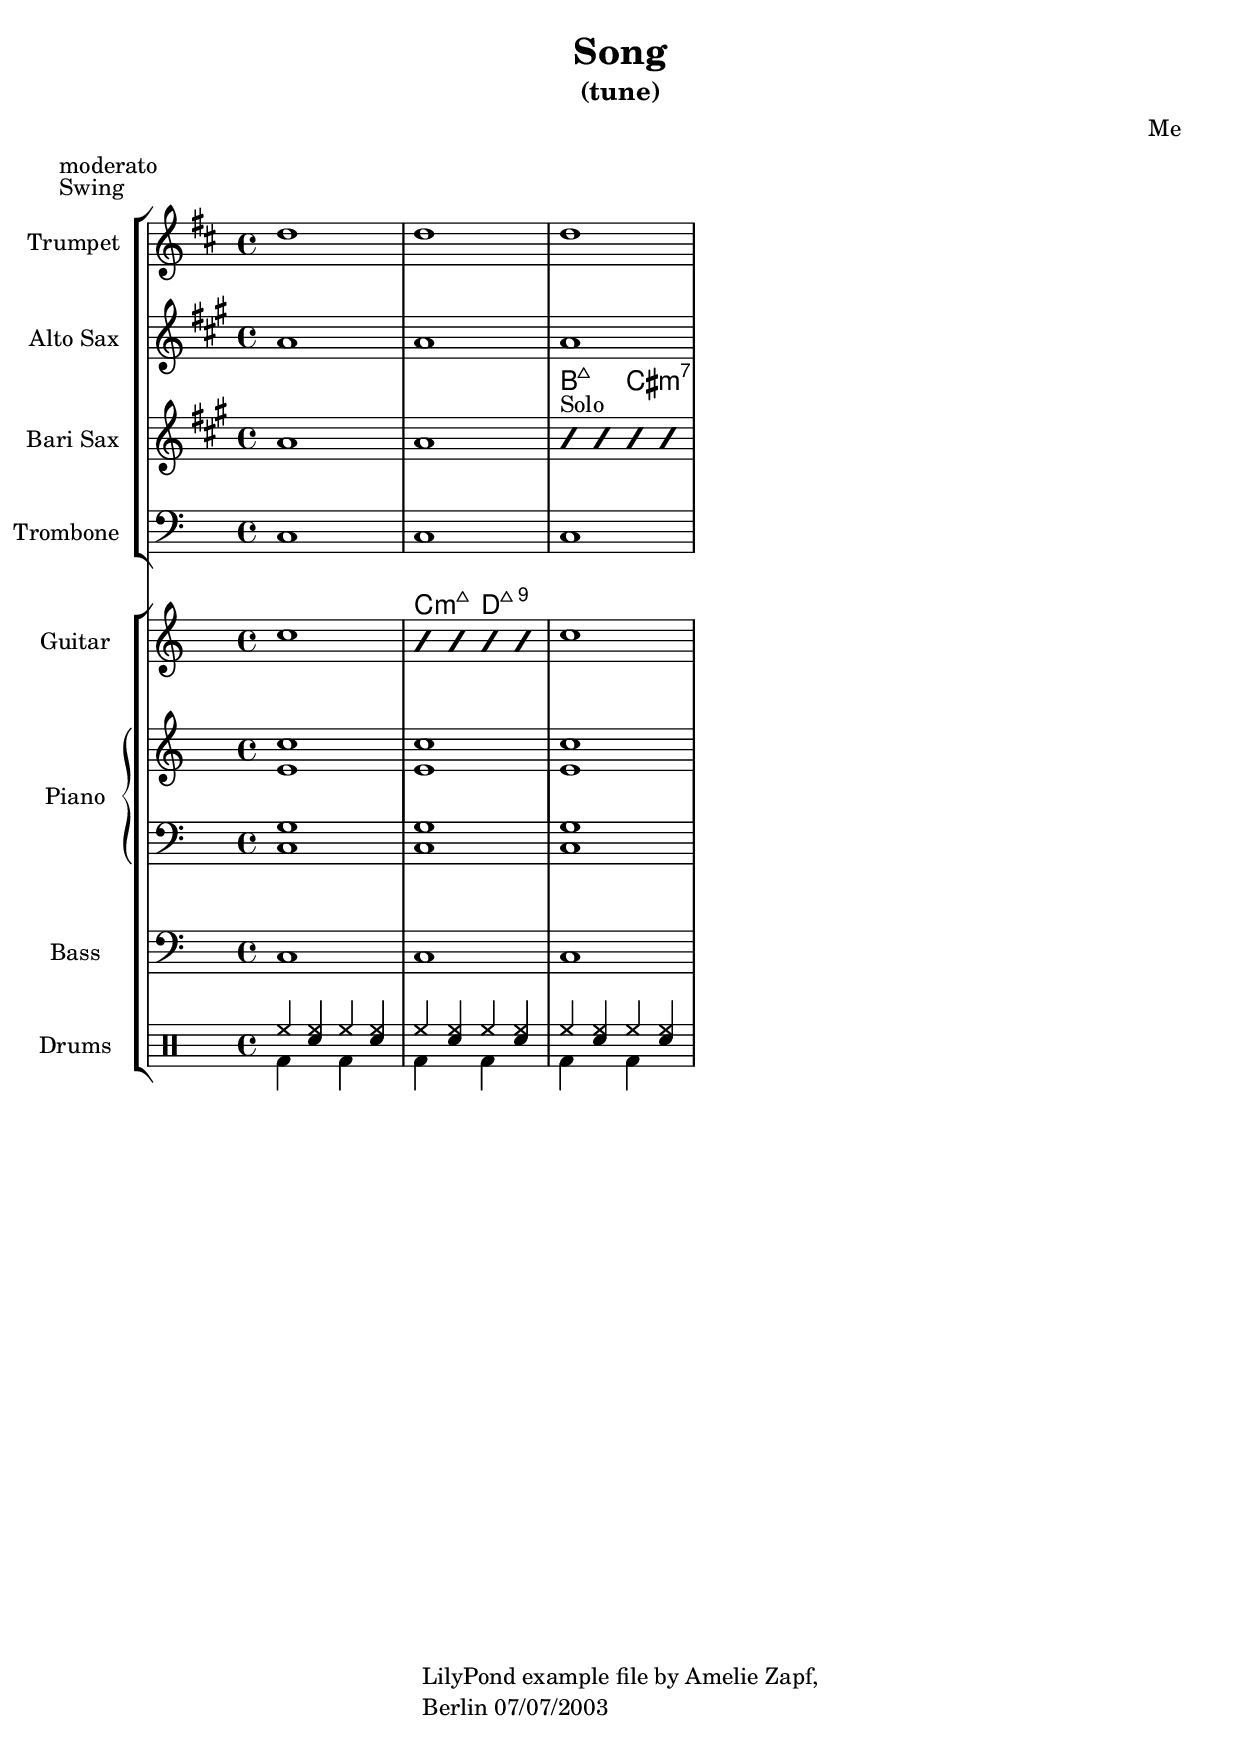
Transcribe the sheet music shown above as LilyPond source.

%% DO NOT EDIT this file manually; it is automatically
%% generated from LSR http://lsr.dsi.unimi.it
%% Make any changes in LSR itself, or in Documentation/snippets/new/ ,
%% and then run scripts/auxiliar/makelsr.py
%%
%% This file is in the public domain.
\version "2.15.7"

\header {
  lsrtags = "keyboards, percussion, fretted-strings, template"

%% Translation of GIT committish: 2d548a99cb9dba80f2ff035582009477cd37eceb
  texidoces = "
Ésta es una plantilla bastante avanzada, para un conjunto de
jazz. Observe que la notación de todos los instrumentos está en
@code{\\key c \\major} (Do mayor). Esto se refiere al tono de
concierto; la armadura se transporta automáticamente si la música está
dentro de una sección @code{\\transpose}.

"
  doctitlees = "Plantilla para combo de jazz"


%% Translation of GIT committish: 514674cb00c18629242dfcde0c1a4976758adc56
  texidocit = "
Ecco un modello piuttosto complesso, per un gruppo jazz. Si noti che tutti
gli strumenti sono in @code{\\key c \\major}. Si tratta della tonalità
reale; sarà trasposta automaticamente includendo la
musica all'interno di una sezione @code{\\transpose}.

"
  doctitleit = "Modello per combo jazz"

%% Translation of GIT committish: 0a868be38a775ecb1ef935b079000cebbc64de40
  texidocde = "
Hier ist ein ziemlich kompliziertes Beispiel für ein Jazz-Ensemble. Achtung:
Alle Instrumente sind in @code{\\key c \major} (C-Dur) notiert. Das bezieht sich
auf die klingende Musik: LilyPond transponiert die Tonart automatisch, wenn
sich die Noten innerhalb eines @code{\\transpose}-Abschnitts befinden.

"

  doctitlede = "Vorlage für Jazz-Combo"

%% Translation of GIT committish: bdfe3dc8175a2d7e9ea0800b5b04cfb68fe58a7a
  texidocfr = "
Bien que compliqué de prime abord, voici un canevas tout à fait indiqué
pour les ensembles de jazz.  Vous noterez que tous les instruments sont
notés en ut (@code{\\key c \major}), la tonalité de concert.  Les notes
seront automatiquement transposée dès lors qu'elles seront inscrites
dans une section @code{\\transpose}.

"
  doctitlefr = "Symboles de jazz"

  texidoc = "
This is quite an advanced template, for a jazz ensemble. Note that all
instruments are notated in @code{\\key c \\major}. This refers to the
key in concert pitch; the key will be automatically transposed if the
music is within a @code{\\transpose} section.

"
  doctitle = "Jazz combo template"
} % begin verbatim

\header {
  title = "Song"
  subtitle = "(tune)"
  composer = "Me"
  meter = "moderato"
  piece = "Swing"
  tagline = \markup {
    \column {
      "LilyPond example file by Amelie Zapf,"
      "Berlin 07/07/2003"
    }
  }
}

%#(set-global-staff-size 16)
\include "english.ly"

%%%%%%%%%%%% Some macros %%%%%%%%%%%%%%%%%%%

sl = {
  \override NoteHead #'style = #'slash
  \override Stem #'transparent = ##t
}
nsl = {
  \revert NoteHead #'style
  \revert Stem #'transparent
}
crOn = \override NoteHead #'style = #'cross
crOff = \revert NoteHead #'style

%% insert chord name style stuff here.

jazzChords = { }

%%%%%%%%%%%% Keys'n'thangs %%%%%%%%%%%%%%%%%

global = { \time 4/4 }

Key = { \key c \major }

% ############ Horns ############

% ------ Trumpet ------
trpt = \transpose c d \relative c'' {
  \Key
  c1 | c | c |
}
trpHarmony = \transpose c' d {
  \jazzChords
}
trumpet = {
  \global
  \set Staff.instrumentName = #"Trumpet"
  \clef treble
  <<
    \trpt
  >>
}

% ------ Alto Saxophone ------
alto = \transpose c a \relative c' {
  \Key
  c1 | c | c |
}
altoHarmony = \transpose c' a {
  \jazzChords
}
altoSax = {
  \global
  \set Staff.instrumentName = #"Alto Sax"
  \clef treble
  <<
    \alto
  >>
}

% ------ Baritone Saxophone ------
bari = \transpose c a' \relative c {
  \Key
  c1
  c1
  \sl
  d4^"Solo" d d d
  \nsl
}
bariHarmony = \transpose c' a \chordmode {
  \jazzChords s1 s d2:maj e:m7
}
bariSax = {
  \global
  \set Staff.instrumentName = #"Bari Sax"
  \clef treble
  <<
    \bari
  >>
}

% ------ Trombone ------
tbone = \relative c {
  \Key
  c1 | c | c
}
tboneHarmony = \chordmode {
  \jazzChords
}
trombone = {
  \global
  \set Staff.instrumentName = #"Trombone"
  \clef bass
  <<
    \tbone
  >>
}

% ############ Rhythm Section #############

% ------ Guitar ------
gtr = \relative c'' {
  \Key
  c1
  \sl
  b4 b b b
  \nsl
  c1
}
gtrHarmony = \chordmode {
  \jazzChords
  s1 c2:min7+ d2:maj9
}
guitar = {
  \global
  \set Staff.instrumentName = #"Guitar"
  \clef treble
  <<
    \gtr
  >>
}

%% ------ Piano ------
rhUpper = \relative c'' {
  \voiceOne
  \Key
  c1 | c | c
}
rhLower = \relative c' {
  \voiceTwo
  \Key
  e1 | e | e
}

lhUpper = \relative c' {
  \voiceOne
  \Key
  g1 | g | g
}
lhLower = \relative c {
  \voiceTwo
  \Key
  c1 | c | c
}

PianoRH = {
  \clef treble
  \global
  \set Staff.midiInstrument = #"acoustic grand"
  <<
    \new Voice = "one" \rhUpper
    \new Voice = "two" \rhLower
  >>
}
PianoLH = {
  \clef bass
  \global
  \set Staff.midiInstrument = #"acoustic grand"
  <<
    \new Voice = "one" \lhUpper
    \new Voice = "two" \lhLower
  >>
}

piano = {
  <<
    \set PianoStaff.instrumentName = #"Piano"
    \new Staff = "upper" \PianoRH
    \new Staff = "lower" \PianoLH
  >>
}

% ------ Bass Guitar ------
Bass = \relative c {
  \Key
  c1 | c | c
}
bass = {
  \global
  \set Staff.instrumentName = #"Bass"
  \clef bass
  <<
    \Bass
  >>
}

% ------ Drums ------
up = \drummode {
  \voiceOne
  hh4 <hh sn> hh <hh sn>
  hh4 <hh sn> hh <hh sn>
  hh4 <hh sn> hh <hh sn>
}
down = \drummode {
  \voiceTwo
  bd4 s bd s
  bd4 s bd s
  bd4 s bd s
}

drumContents = {
  \global
  <<
    \set DrumStaff.instrumentName = #"Drums"
    \new DrumVoice \up
    \new DrumVoice \down
  >>
}

%%%%%%%%% It All Goes Together Here %%%%%%%%%%%%%%%%%%%%%%

\score {
  <<
    \new StaffGroup = "horns" <<
      \new Staff = "trumpet" \trumpet
      \new Staff = "altosax" \altoSax
      \new ChordNames = "barichords" \bariHarmony
      \new Staff = "barisax" \bariSax
      \new Staff = "trombone" \trombone
    >>

    \new StaffGroup = "rhythm" <<
      \new ChordNames = "chords" \gtrHarmony
      \new Staff = "guitar" \guitar
      \new PianoStaff = "piano" \piano
      \new Staff = "bass" \bass
      \new DrumStaff \drumContents
    >>
  >>
  \layout {
    \context { \Staff \RemoveEmptyStaves }
    \context {
      \Score
      \override BarNumber #'padding = #3
      \override RehearsalMark #'padding = #2
      skipBars = ##t
    }
  }
  \midi { }
}

